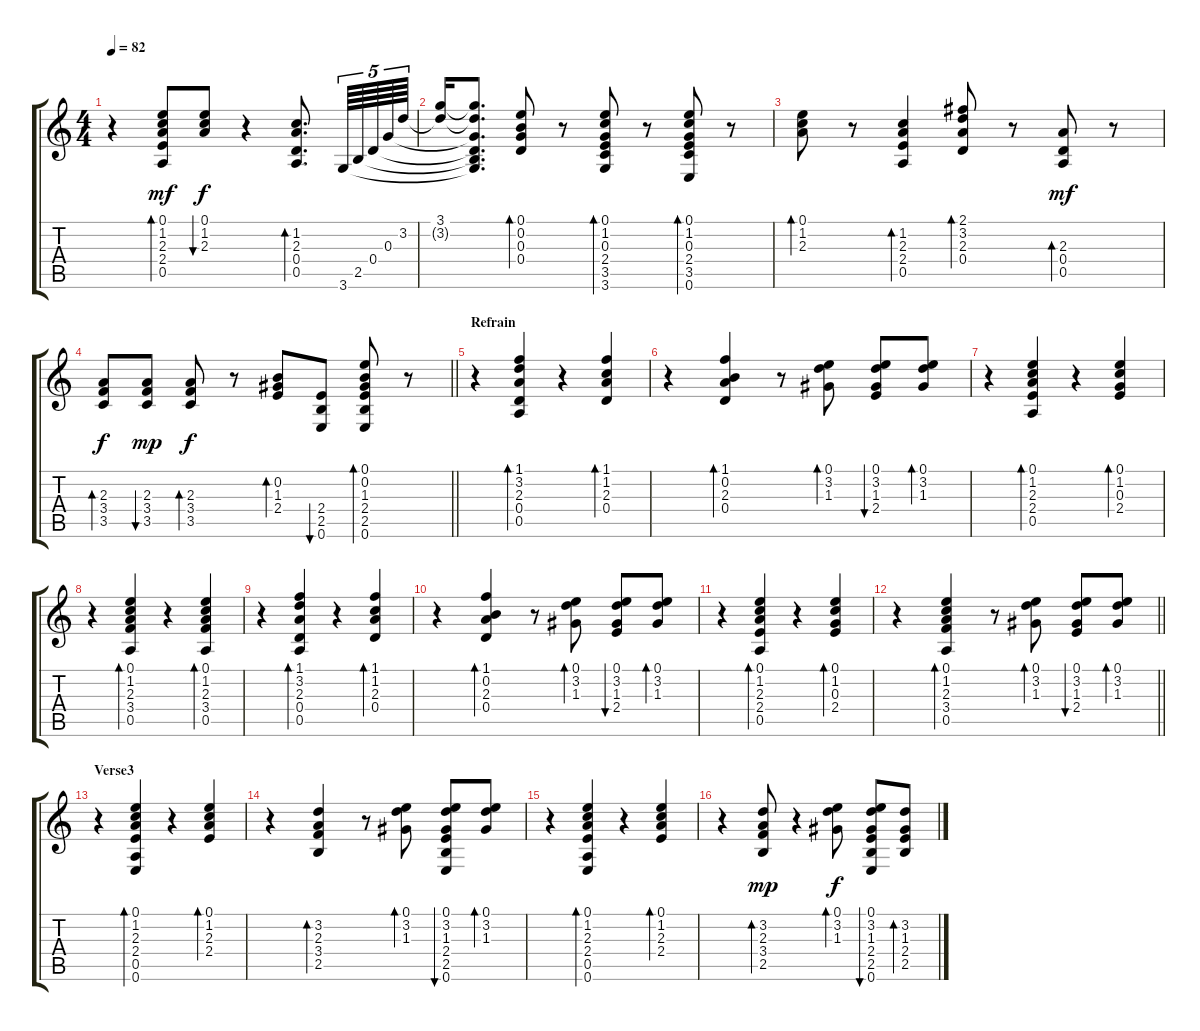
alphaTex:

\track "" {instrument electricguitarclean}
\staff {score tabs}
\tuning (E4 B3 G3 D3 A2 E2) {hide}
\ts (4 4)
\tempo 82
\clef g2
\ks c
r.4{dy f} (0.1 1.2 2.3 2.4 0.5).8{bd 60 dy mf} (0.1 1.2 2.3).8{bu 60 dy f} r.4 (1.2 2.3 0.4 0.5).8{d bd 60} 3.6.64{tu (5 4)} 2.5.64{tu (5 4)} 0.4.64{tu (5 4)} 0.3.64{tu (5 4)} 3.2.64{tu (5 4)} |
(3.1 3.2{t}).16 (3.1{t} 3.2{t} 0.3{t} 0.4{t} 2.5{t} 3.6{t}).8{d} (0.1 0.2 0.3 0.4).8{bd 60} r.8 (0.1 1.2 0.3 2.4 3.5 3.6).8{bd 60} r.8 (0.1 1.2 0.3 2.4 3.5 0.6).8{bd 60} r.8 |
(0.1 1.2 2.3).8{bd 60} r.8 (1.2 2.3 2.4 0.5).4{bd 60} (2.1 3.2 2.3 0.4).8{bd 60} r.8 (2.3 0.4 0.5).8{bd 60 dy mf} r.8 |
\barLineRight lightlight
(2.3 3.4 3.5).8{bd 60 dy f} (2.3 3.4 3.5).8{bu 60 dy mp} (2.3 3.4 3.5).8{bd 60 dy f} r.8 (0.2 1.3 2.4).8{bd 60} (2.4 2.5 0.6).8{bu 60} (0.1 0.2 1.3 2.4 2.5 0.6).8{bd 60} r.8 |
\section ("" "Refrain")
r.4 (1.1 3.2 2.3 0.4 0.5).4{bd 60} r.4 (1.1 1.2 2.3 0.4).4{bd 60} |
r.4 (1.1 0.2 2.3 0.4).4{bd 30} r.8 (0.1 3.2 1.3).8{bd 60} (0.1 3.2 1.3 2.4).8{bu 60} (0.1 3.2 1.3).8{bd 60} |
r.4 (0.1 1.2 2.3 2.4 0.5).4{bd 60} r.4 (0.1 1.2 0.3 2.4).4{bd 60} |
r.4 (0.1 1.2 2.3 3.4 0.5).4{bd 60} r.4 (0.1 1.2 2.3 3.4 0.5).4{bd 60} |
r.4 (1.1 3.2 2.3 0.4 0.5).4{bd 60} r.4 (1.1 1.2 2.3 0.4).4{bd 60} |
r.4 (1.1 0.2 2.3 0.4).4{bd 30} r.8 (0.1 3.2 1.3).8{bd 60} (0.1 3.2 1.3 2.4).8{bu 60} (0.1 3.2 1.3).8{bd 60} |
r.4 (0.1 1.2 2.3 2.4 0.5).4{bd 60} r.4 (0.1 1.2 0.3 2.4).4{bd 60} |
\barLineRight lightlight
r.4 (0.1 1.2 2.3 3.4 0.5).4{bd 30} r.8 (0.1 3.2 1.3).8{bd 60} (0.1 3.2 1.3 2.4).8{bu 60} (0.1 3.2 1.3).8{bd 60} |
\section ("" "Verse3")
r.4 (0.1 1.2 2.3 2.4 0.5 0.6).4{bd 30} r.4 (0.1 1.2 2.3 2.4).4{bd 30} |
r.4 (3.2 2.3 3.4 2.5).4{bd 30} r.8 (0.1 3.2 1.3).8{bd 60} (0.1 3.2 1.3 2.4 2.5 0.6).8{bu 60} (0.1 3.2 1.3).8{bd 60} |
r.4 (0.1 1.2 2.3 2.4 0.5 0.6).4{bd 30} r.4 (0.1 1.2 2.3 2.4).4{bd 30} |
r.4 (3.2 2.3 3.4 2.5).8{bd 60 dy mp} r.4 (0.1 3.2 1.3).8{bd 60 dy f} (0.1 3.2 1.3 2.4 2.5 0.6).8{bu 60} (3.2 1.3 2.4 2.5).8{bd 60}
